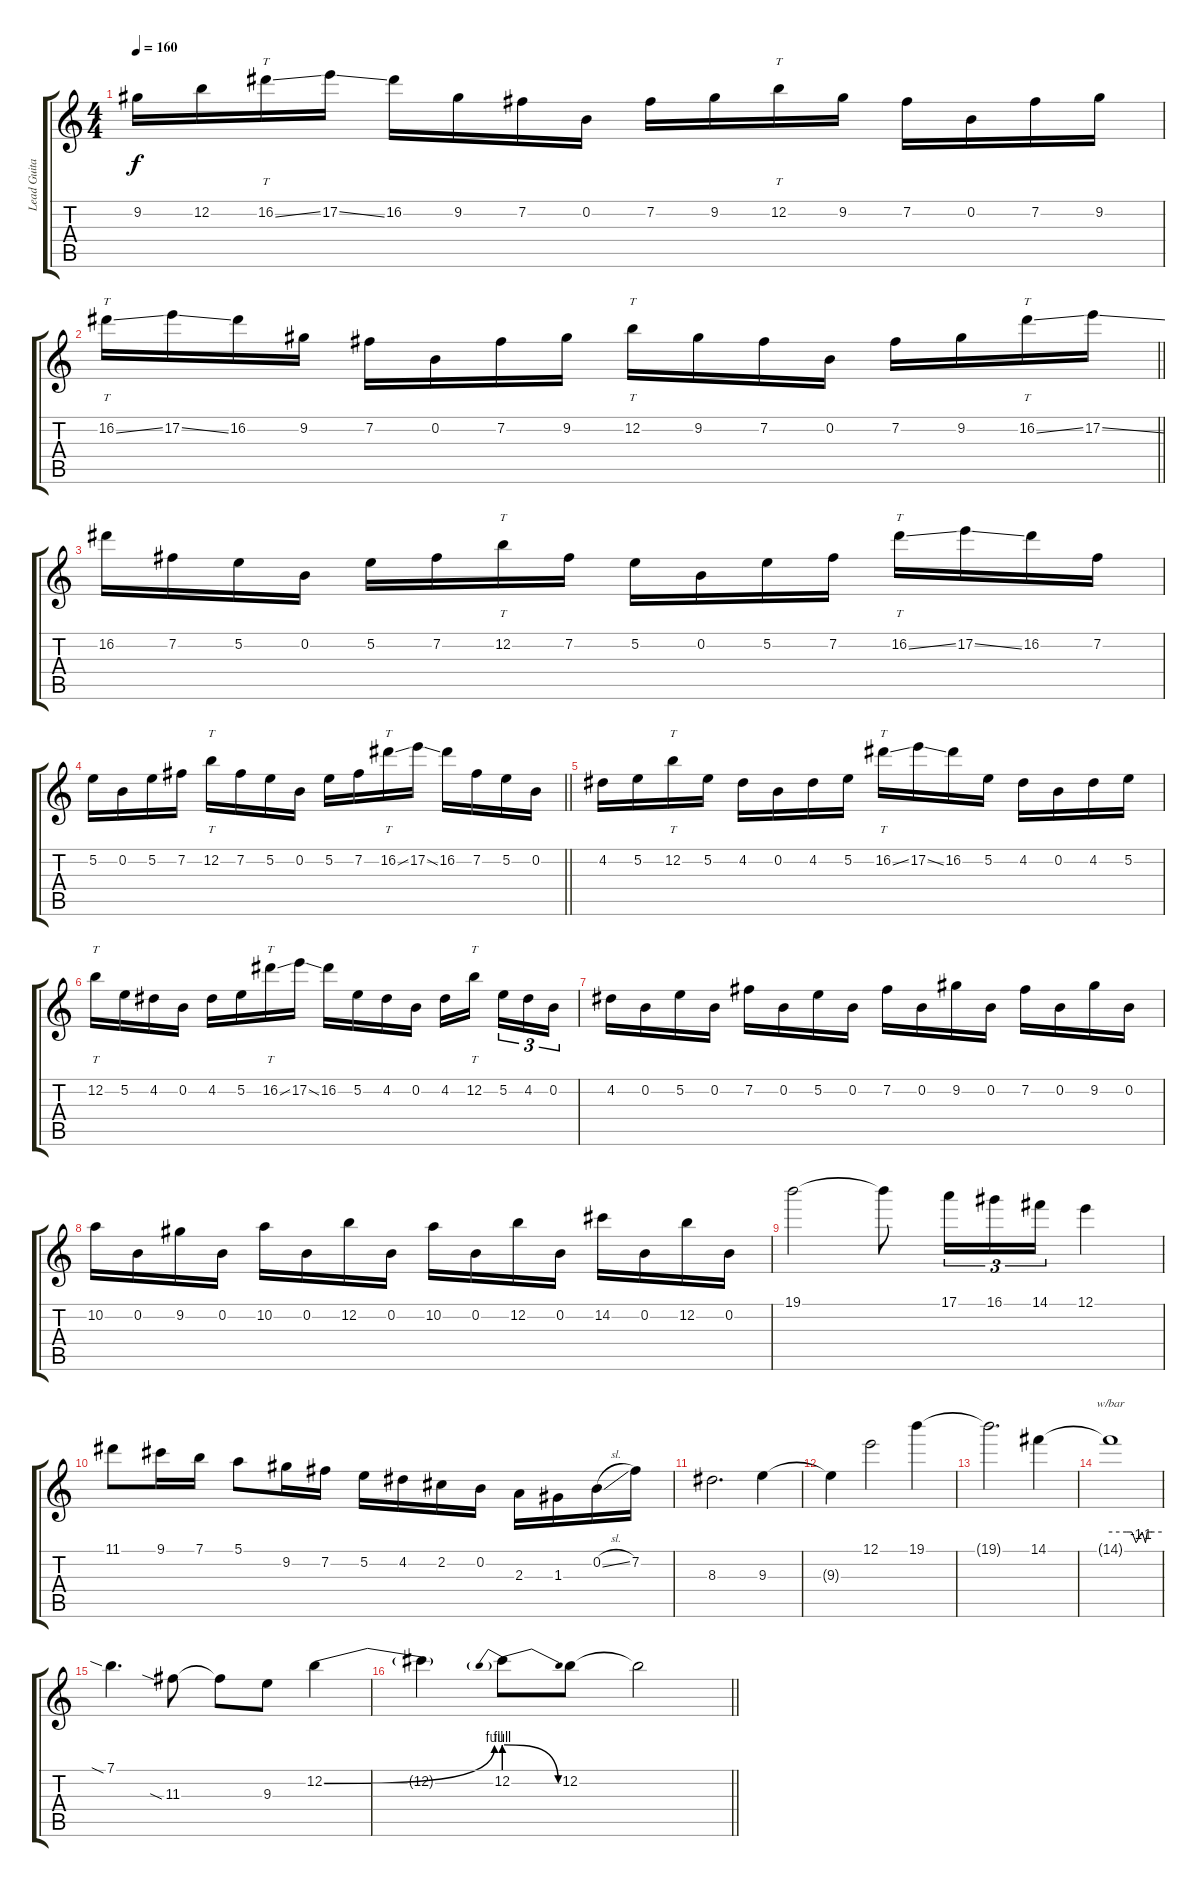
\track ("Lead Guitar" "Lead Guita") {instrument distortionguitar}
\staff {score tabs}
\tuning (E4 B3 G3 D3 A2 E2) {hide}
\ts (4 4)
\tempo 160
\clef g2
\ks c
9.2.16{dy f} 12.2.16 16.2{ss}.16{tt} 17.2{ss}.16 16.2.16 9.2.16 7.2.16 0.2.16 7.2.16 9.2.16 12.2.16{tt} 9.2.16 7.2.16 0.2.16 7.2.16 9.2.16 |
\barLineRight lightlight
16.2{ss}.16{tt} 17.2{ss}.16 16.2.16 9.2.16 7.2.16 0.2.16 7.2.16 9.2.16 12.2.16{tt} 9.2.16 7.2.16 0.2.16 7.2.16 9.2.16 16.2{ss}.16{tt} 17.2{ss}.16 |
16.2.16 7.2.16 5.2.16 0.2.16 5.2.16 7.2.16 12.2.16{tt} 7.2.16 5.2.16 0.2.16 5.2.16 7.2.16 16.2{ss}.16{tt} 17.2{ss}.16 16.2.16 7.2.16 |
\barLineRight lightlight
5.2.16 0.2.16 5.2.16 7.2.16 12.2.16{tt} 7.2.16 5.2.16 0.2.16 5.2.16 7.2.16 16.2{ss}.16{tt} 17.2{ss}.16 16.2.16 7.2.16 5.2.16 0.2.16 |
4.2.16 5.2.16 12.2.16{tt} 5.2.16 4.2.16 0.2.16 4.2.16 5.2.16 16.2{ss}.16{tt} 17.2{ss}.16 16.2.16 5.2.16 4.2.16 0.2.16 4.2.16 5.2.16 |
12.2.16{tt} 5.2.16 4.2.16 0.2.16 4.2.16 5.2.16 16.2{ss}.16{tt} 17.2{ss}.16 16.2.16 5.2.16 4.2.16 0.2.16 4.2.16 12.2.16{tt beam splitsecondary} 5.2.16{tu (3 2)} 4.2.16{tu (3 2)} 0.2.16{tu (3 2)} |
4.2.16 0.2.16 5.2.16 0.2.16 7.2.16 0.2.16 5.2.16 0.2.16 7.2.16 0.2.16 9.2.16 0.2.16 7.2.16 0.2.16 9.2.16 0.2.16 |
10.2.16 0.2.16 9.2.16 0.2.16 10.2.16 0.2.16 12.2.16 0.2.16 10.2.16 0.2.16 12.2.16 0.2.16 14.2.16 0.2.16 12.2.16 0.2.16 |
19.1.2 19.1{t}.8 17.1.16{tu (3 2)} 16.1.16{tu (3 2)} 14.1.16{tu (3 2)} 12.1.4 |
11.1.8 9.1.16 7.1.16 5.1.8 9.2.16 7.2.16 5.2.16 4.2.16 2.2.16 0.2.16 2.3.16 1.3.16 0.2{sl}.16 7.2.16 |
8.3.2{d} 9.3.4 |
9.3{t}.4 12.1.2 19.1.4 |
19.1{t}.2{d} 14.1.4 |
14.1{t}.1{tbe (custom default 0 0 19 0 25 0 30 -4 37 0 41 -4 43 0 48 0 60 0)} |
7.1{sia}.4{d} 11.3{sia}.8 11.3{t}.8 9.3.8 12.2{be (bend 0 0 60 4)}.4 |
\barLineRight lightlight
12.2{t}.4 12.2{be (prebendrelease 0 4 60 0)}.8 12.2.8 12.2{t}.2
